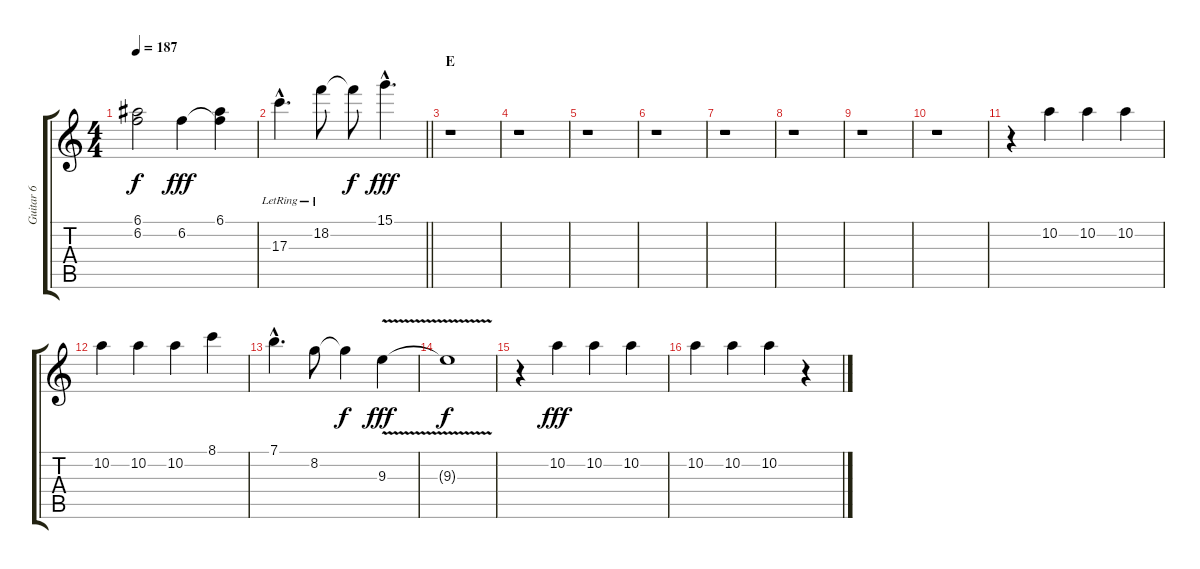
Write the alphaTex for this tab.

\track ("Guitar 6" "Guitar 6") {instrument distortionguitar}
\staff {score tabs}
\tuning (E4 B3 G3 D3 A2 E2) {hide}
\ts (4 4)
\tempo 187
\clef g2
\ks c
(6.1{t} 6.2{t}).2{dy f} 6.2.4{dy fff} (6.1 6.2{t}).4 |
\barLineRight lightlight
17.3{hac lr}.4{d} 18.2{lr}.8 18.2{t}.8{dy f} 15.1{hac}.4{d dy fff} |
\section ("" "E")
r.1 |
r.1 |
r.1 |
r.1 |
r.1 |
r.1 |
r.1 |
r.1 |
r.4 10.2.4 10.2.4 10.2.4 |
10.2.4 10.2.4 10.2.4 8.1.4 |
7.1{hac}.4{d} 8.2.8 8.2{t}.4{dy f} 9.3{v}.4{dy fff} |
9.3{t}.1{dy f} |
r.4 10.2.4{dy fff} 10.2.4 10.2.4 |
10.2.4 10.2.4 10.2.4 r.4
